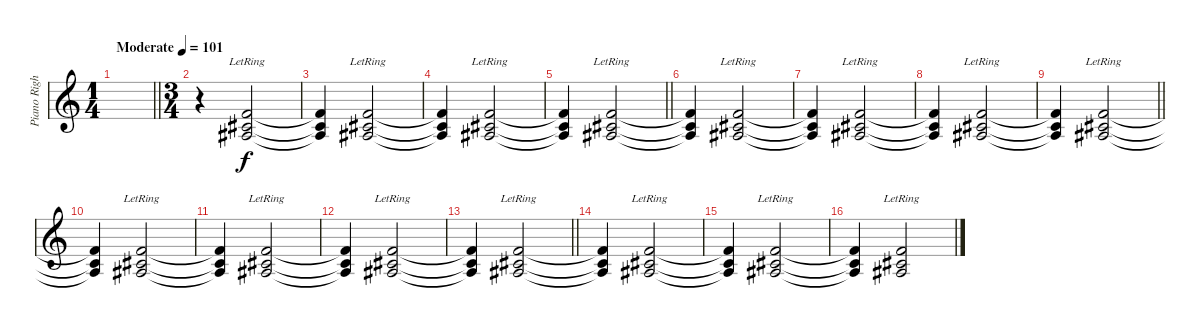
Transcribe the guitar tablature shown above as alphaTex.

\track ("Piano Right" "Piano Righ") {instrument acousticgrandpiano}
\staff {score}
\tuning (E4 B3 G3 D3 A2 E2) {hide}
\ts (1 4)
\tempo (101 "Moderate")
\clef g2
\barLineRight lightlight
\ks c
|
\ts (3 4)
r.4 (1.1{lr} 2.2{lr} 3.3{lr}).2{bd 240} |
(1.1{t} 2.2{t} 3.3{t}).4 (1.1{lr} 2.2{lr} 3.3{lr}).2{bd 240} |
(1.1{t} 2.2{t} 3.3{t}).4 (1.1{lr} 2.2{lr} 3.3{lr}).2{bd 240} |
\barLineRight lightlight
(1.1{t} 2.2{t} 3.3{t}).4 (1.1{lr} 2.2{lr} 3.3{lr}).2{bd 240} |
(1.1{t} 2.2{t} 3.3{t}).4 (1.1{lr} 2.2{lr} 3.3{lr}).2{bd 240} |
(1.1{t} 2.2{t} 3.3{t}).4 (1.1{lr} 2.2{lr} 3.3{lr}).2{bd 240} |
(1.1{t} 2.2{t} 3.3{t}).4 (1.1{lr} 2.2{lr} 3.3{lr}).2{bd 240} |
\barLineRight lightlight
(1.1{t} 2.2{t} 3.3{t}).4 (1.1{lr} 2.2{lr} 3.3{lr}).2{bd 240} |
(1.1{t} 2.2{t} 3.3{t}).4 (1.1{lr} 2.2{lr} 3.3{lr}).2{bd 240} |
(1.1{t} 2.2{t} 3.3{t}).4 (1.1{lr} 2.2{lr} 3.3{lr}).2{bd 240} |
(1.1{t} 2.2{t} 3.3{t}).4 (1.1{lr} 2.2{lr} 3.3{lr}).2{bd 240} |
\barLineRight lightlight
(1.1{t} 2.2{t} 3.3{t}).4 (1.1{lr} 2.2{lr} 3.3{lr}).2{bd 240} |
(1.1{t} 2.2{t} 3.3{t}).4 (1.1{lr} 2.2{lr} 3.3{lr}).2{bd 240} |
(1.1{t} 2.2{t} 3.3{t}).4 (1.1{lr} 2.2{lr} 3.3{lr}).2{bd 240} |
(1.1{t} 2.2{t} 3.3{t}).4 (1.1{lr} 2.2{lr} 3.3{lr}).2{bd 240}
